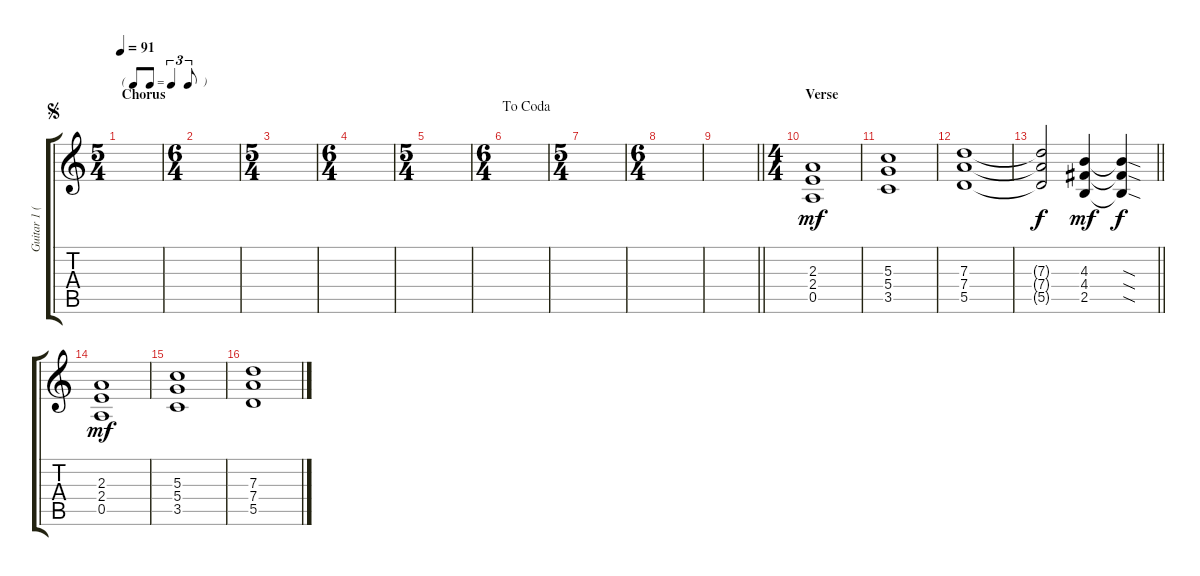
\track ("Guitar 1 (Dist)" "Guitar 1 (") {instrument distortionguitar}
\staff {score tabs}
\tuning (E4 B3 G3 D3 A2 E2) {hide}
\ts (5 4)
\tf triplet8th
\section ("" "Chorus")
\jump segno
\tempo 91
\clef g2
\ks c
|
\ts (6 4)
|
\ts (5 4)
|
\ts (6 4)
|
\ts (5 4)
|
\ts (6 4)
\jump dacoda
|
\ts (5 4)
|
\ts (6 4)
|
\barLineRight lightlight
|
\ts (4 4)
\section ("" "Verse")
(2.3 2.4 0.5).1{dy mf} |
(5.3 5.4 3.5).1 |
(7.3 7.4 5.5).1 |
\barLineRight lightlight
(7.3{t} 7.4{t} 5.5{t}).2{dy f} (4.3 4.4 2.5).4{dy mf} (4.3{sod t} 4.4{sod t} 2.5{sod t}).4{dy f} |
(2.3 2.4 0.5).1{dy mf} |
(5.3 5.4 3.5).1 |
(7.3 7.4 5.5).1
